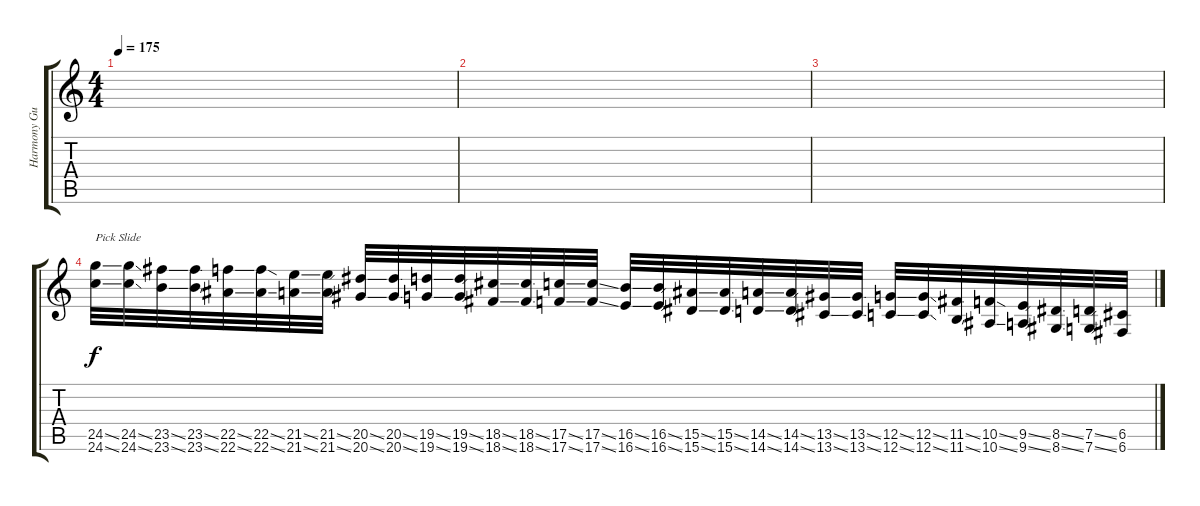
\track ("Harmony Guitar" "Harmony Gu") {instrument distortionguitar}
\staff {score tabs}
\tuning (D4 A3 F3 C3 G2 C2) {hide}
\ts (4 4)
\tempo 175
\clef g2
\ks c
|
|
|
(24.5{ss} 24.6{ss}).32{txt "Pick Slide"} (24.5{ss} 24.6{ss}).32 (23.5{ss} 23.6{ss}).32 (23.5{ss} 23.6{ss}).32 (22.5{ss} 22.6{ss}).32 (22.5{ss} 22.6{ss}).32 (21.5{ss} 21.6{ss}).32 (21.5{ss} 21.6{ss}).32 (20.5{ss} 20.6{ss}).32 (20.5{ss} 20.6{ss}).32 (19.5{ss} 19.6{ss}).32 (19.5{ss} 19.6{ss}).32 (18.5{ss} 18.6{ss}).32 (18.5{ss} 18.6{ss}).32 (17.5{ss} 17.6{ss}).32 (17.5{ss} 17.6{ss}).32 (16.5{ss} 16.6{ss}).32 (16.5{ss} 16.6{ss}).32 (15.5{ss} 15.6{ss}).32 (15.5{ss} 15.6{ss}).32 (14.5{ss} 14.6{ss}).32 (14.5{ss} 14.6{ss}).32 (13.5{ss} 13.6{ss}).32 (13.5{ss} 13.6{ss}).32 (12.5{ss} 12.6{ss}).32 (12.5{ss} 12.6{ss}).32 (11.5{ss} 11.6{ss}).32 (10.5{ss} 10.6{ss}).32 (9.5{ss} 9.6{ss}).32 (8.5{ss} 8.6{ss}).32 (7.5{ss} 7.6{ss}).32 (6.5 6.6).32
